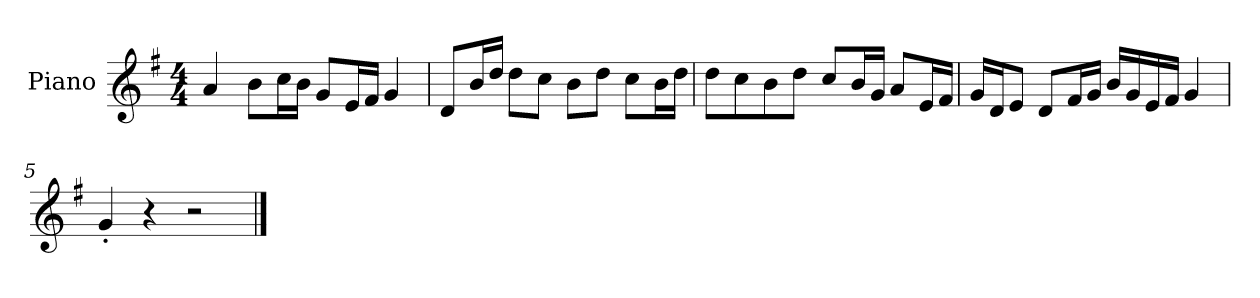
**kern
*part1
*staff1
*I"Piano
*I'P-no
*clefG2
*k[f#]
*M4/4
*MM90
=1
4a/
8b\L
16cc\L
16b\JJ
8g/L
16e/L
16f#/JJ
4g/
=2
8d/L
16b/L
16dd/JJ
8dd\L
8cc\J
8b\L
8dd\J
8cc\L
16b\L
16dd\JJ
=3
8dd\L
8cc\
8b\
8dd\J
8cc/L
16b/L
16g/JJ
8a/L
16e/L
16f#/JJ
=4
16g/LL
16d/J
8e/J
8d/L
16f#/L
16g/JJ
16b/LL
16g/
16e/
16f#/JJ
4g/
!!LO:LB:g=z
=5
4g'/
4r
2r
==
*-
